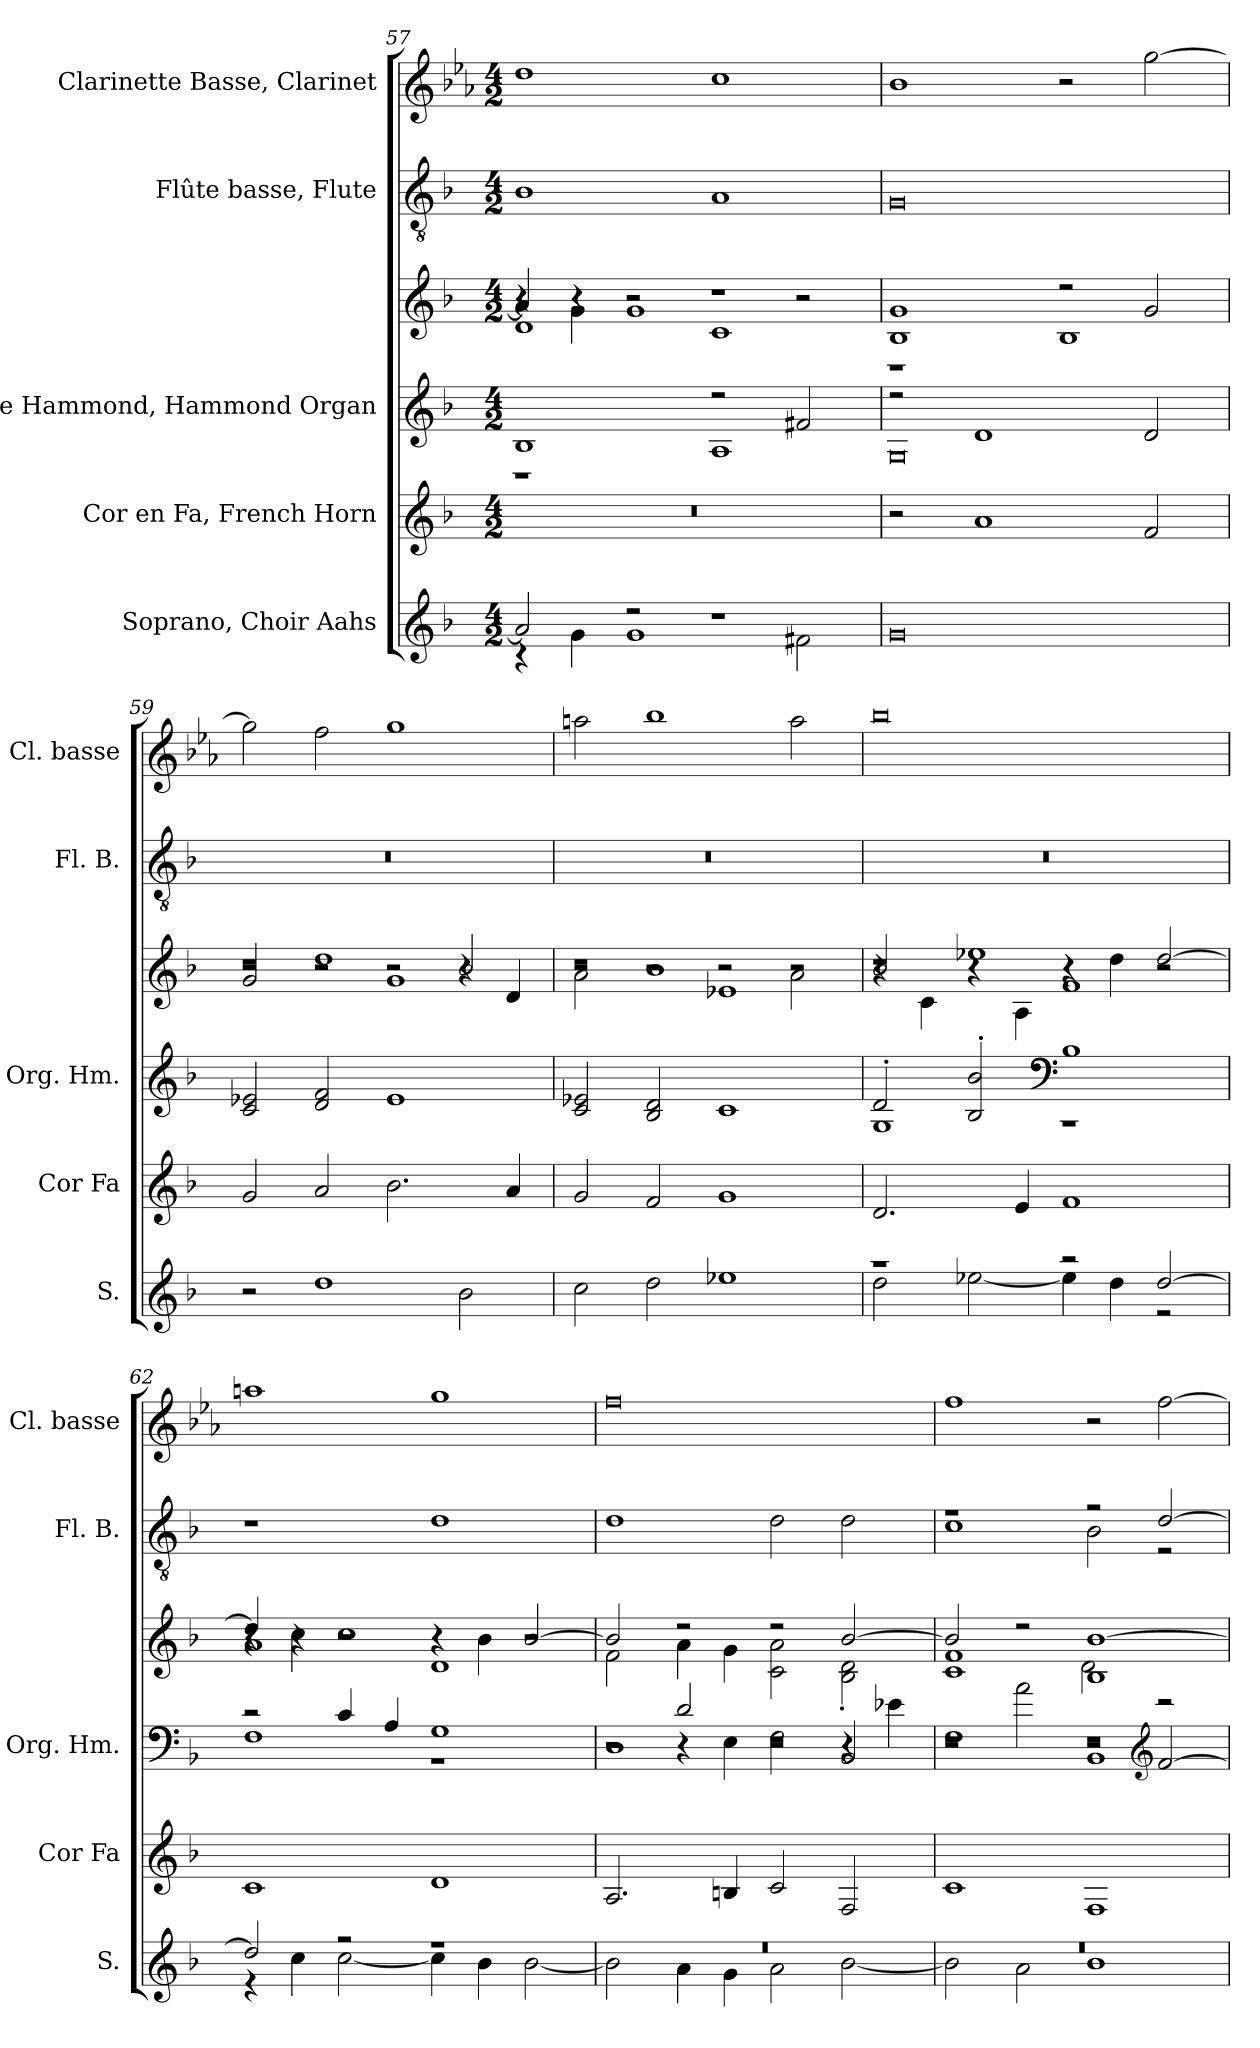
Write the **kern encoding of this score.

**kern	**kern	**kern	**kern	**kern	**kern
*part5	*part4	*part3	*part3	*part2	*part1
*staff6	*staff5	*staff4	*staff3	*staff2	*staff1
*I"Soprano, Choir Aahs	*I"Cor en Fa, French Horn	*I"Orgue Hammond, Hammond Organ	*	*I"Flûte basse, Flute	*I"Clarinette Basse, Clarinet
*I'S.	*I'Cor Fa	*I'Org. Hm.	*	*I'Fl. B.	*I'Cl. basse
*clefG2	*clefG2	*clefG2	*clefG2	*clefGv2	*clefG2
*	*ITrd4c7	*	*	*	*ITrd8c14
*k[b-]	*k[b-e-]	*k[b-]	*k[b-]	*k[b-]	*k[b-e-a-]
*M4/2	*M4/2	*M4/2	*M4/2	*M4/2	*M4/2
=57	=57	=57	=57	=57	=57
*^	*	*^	*^	*	*
*	*	*	*	*	*	*^	*	*
2a/]	4r	0r	1B-	1r	4a/]	4r	1d	1B-	1d
.	4g\	.	.	.	4r	4g\	.	.	.
2r	1g	.	.	.	1g	2r	.	.	.
1r	.	.	2r	1A	.	1c	1r	1A	1c
.	2f#X\	.	2f#X/	.	2r	.	.	.	.
*v	*v	*	*	*	*	*v	*v	*	*
!!LO:LB:g=z
=58	=58	=58	=58	=58	=58	=58	=58
0g	2r	2r	0G	1B- 1g	1r	0G	1B-
.	1d	1d	.	.	.	.	.
.	.	.	.	2r	1B-	.	2r
.	2B-/	2d/	.	2g/	.	.	[2g\
*	*	*v	*v	*	*	*	*
=59	=59	=59	=59	=59	=59	=59
*	*	*	*	*^	*	*
2r	2c/	2c/ 2e-X/	2r	1r	2g/	0r	2g\]
1dd	2d/	2d/ 2f/	1dd	.	2r	.	2f\
.	2.e-\	1e-	.	1g	2r	.	1g
2b-\	.	.	2b-/	.	4r	.	.
.	4d/	.	.	.	4d/	.	.
=60	=60	=60	=60	=60	=60	=60	=60
2cc\	2c/	2c/ 2e-X/	2r	2a\	1r	0r	2an\
2dd\	2B-/	2B-/ 2d/	1b-	2r	.	.	1b-
1ee-X	1c	1c	.	2r	1e-X	.	.
.	.	.	2r	2a\	.	.	2a\
=61	=61	=61	=61	=61	=61	=61	=61
*^	*	*^	*	*	*	*	*
1r	2dd\	2.G/	2d'/	1G	2b-/	4r	1r	0r	0b-
.	.	.	.	.	.	4c\	.	.	.
.	[2ee-X\	.	2B-/' 2b-/'	.	1ee-X	4r	.	.	.
.	.	4A/	.	.	.	4A\	.	.	.
*	*	*	*clefF4	*	*	*	*	*	*
2r	4ee-\]	1B-	1B-	1r	.	4r	1f	.	.
.	4dd\	.	.	.	.	4dd\	.	.	.
[2dd/	2r	.	.	.	[2dd/	2r	.	.	.
=62	=62	=62	=62	=62	=62	=62	=62	=62	=62
2dd/]	4r	1F	2r	1F	4dd/]	4r	1a	1r	1an
.	4cc\	.	.	.	4r	4cc\	.	.	.
2r	[2cc\	.	4c/	.	1cc	2r	.	.	.
.	.	.	4A/	.	.	.	.	.	.
1r	4cc\]	1G	1G	1r	.	4r	1d	1d	1g
.	4b-\	.	.	.	.	4b-\	.	.	.
.	[2b-\	.	.	.	[2b-/	2r	.	.	.
*	*	*	*	*	*	*v	*v	*	*
!!LO:PB:g=z
=63	=63	=63	=63	=63	=63	=63	=63	=63
*	*	*	*	*^	*	*	*	*
0r	2b-\]	2.D/	2r	2r	1D	2b-/]	2f\	1d	0f
.	4a\	.	2d/	4r	.	2r	4a\	.	.
.	4g\	4En/	.	4E\	.	.	4g\	.	.
.	2a\	2F/	1r	2F\	2r	2r	2c\ 2a\	2d\	.
.	[2b-\	2BB-/	.	4r	2BB-/	[2b-/	2B-\' 2d\'	2d\	.
.	.	.	.	4e-X\	.	.	.	.	.
=64	=64	=64	=64	=64	=64	=64	=64	=64	=64
*	*	*	*	*	*	*	*	*^	*
0r	2b-\]	1F	1r	2r	1F	2b-/]	1c 1f	1r	1c	1f
.	2a\	.	.	2a\	.	2r	.	.	.	.
.	1b-	1BB-	2r	1r	1BB-	1B- [1b-	2d\	2r	2B-\	2r
*	*	*	*clefG2	*	*	*	*	*	*	*
.	.	.	[2f/	.	.	.	2r	[2d/	2r	[2f\
*	*	*	*v	*v	*v	*	*	*v	*v	*
*v	*v	*	*	*v	*v	*	*
=	=	=	=	=	=
*-	*-	*-	*-	*-	*-
